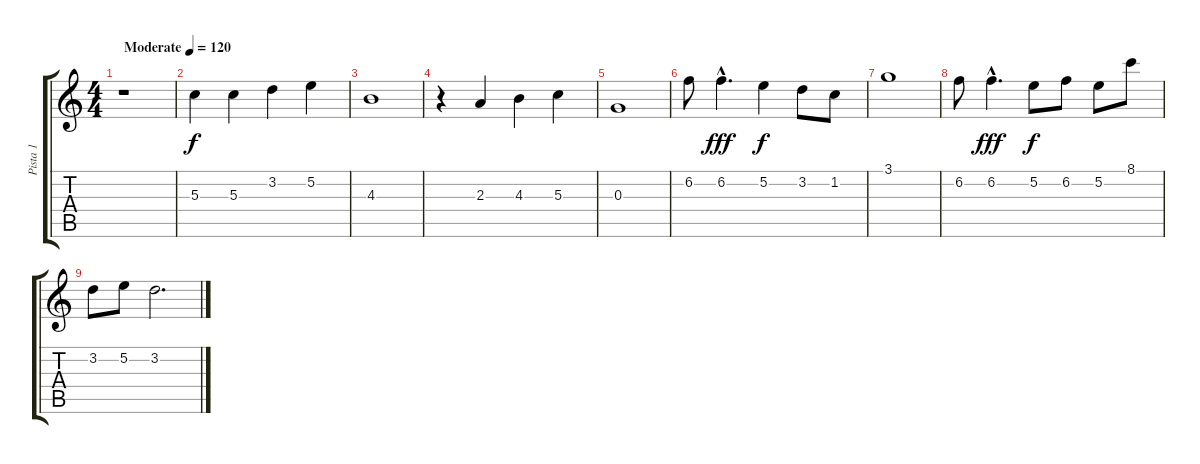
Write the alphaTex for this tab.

\track ("Pista 1" "Pista 1") {instrument overdrivenguitar}
\staff {score tabs}
\tuning (E4 B3 G3 D3 A2 E2) {hide}
\ts (4 4)
\tempo (120 "Moderate")
\clef g2
\ks c
r.1{dy f instrument overdrivenguitar} |
5.3.4 5.3.4 3.2.4 5.2.4 |
4.3.1 |
r.4 2.3.4 4.3.4 5.3.4 |
0.3.1 |
6.2.8 6.2{hac}.4{d dy fff} 5.2.4{dy f} 3.2.8 1.2.8 |
3.1.1 |
6.2.8 6.2{hac}.4{d dy fff} 5.2.8{dy f} 6.2.8 5.2.8 8.1.8 |
3.2.8 5.2.8 3.2.2{d}
